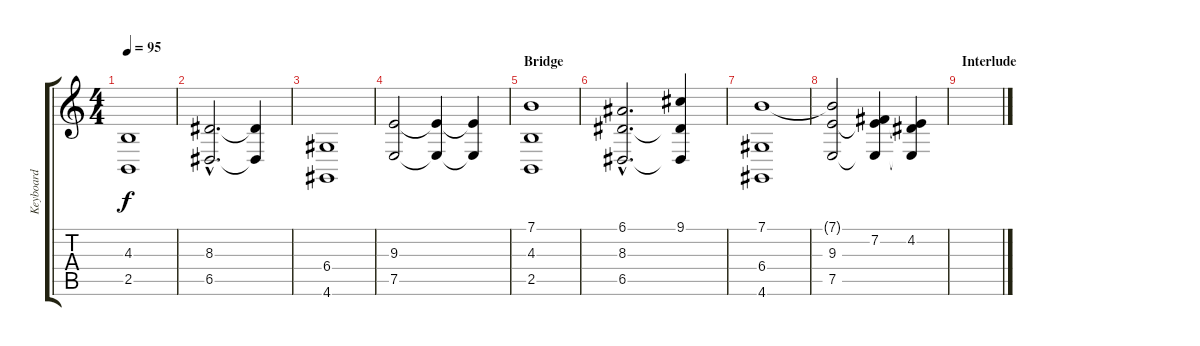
\track ("Keyboard" "Keyboard") {instrument percussiveorgan}
\staff {score tabs}
\tuning (E4 B3 G3 D3 A2 E2) {hide}
\ts (4 4)
\tempo 95
\clef g2
\ks c
(4.3 2.5).1{dy f} |
(8.3{hac} 6.5{hac}).2{d} (8.3{t} 6.5{t}).4 |
(6.4 4.6).1 |
(9.3 7.5).2 (9.3{t} 7.5{t}).4 (9.3{t} 7.5{t}).4 |
\section ("" "Bridge")
(7.1 4.3 2.5).1 |
(6.1{hac} 8.3{hac} 6.5{hac}).2{d} (9.1 8.3{t} 6.5{t}).4 |
(7.1 6.4 4.6).1 |
(7.1{t} 9.3 7.5).2 (7.2 9.3{t} 7.5{t}).4 (4.2 9.3{t} 7.5{t}).4 |
\section ("" "Interlude")
